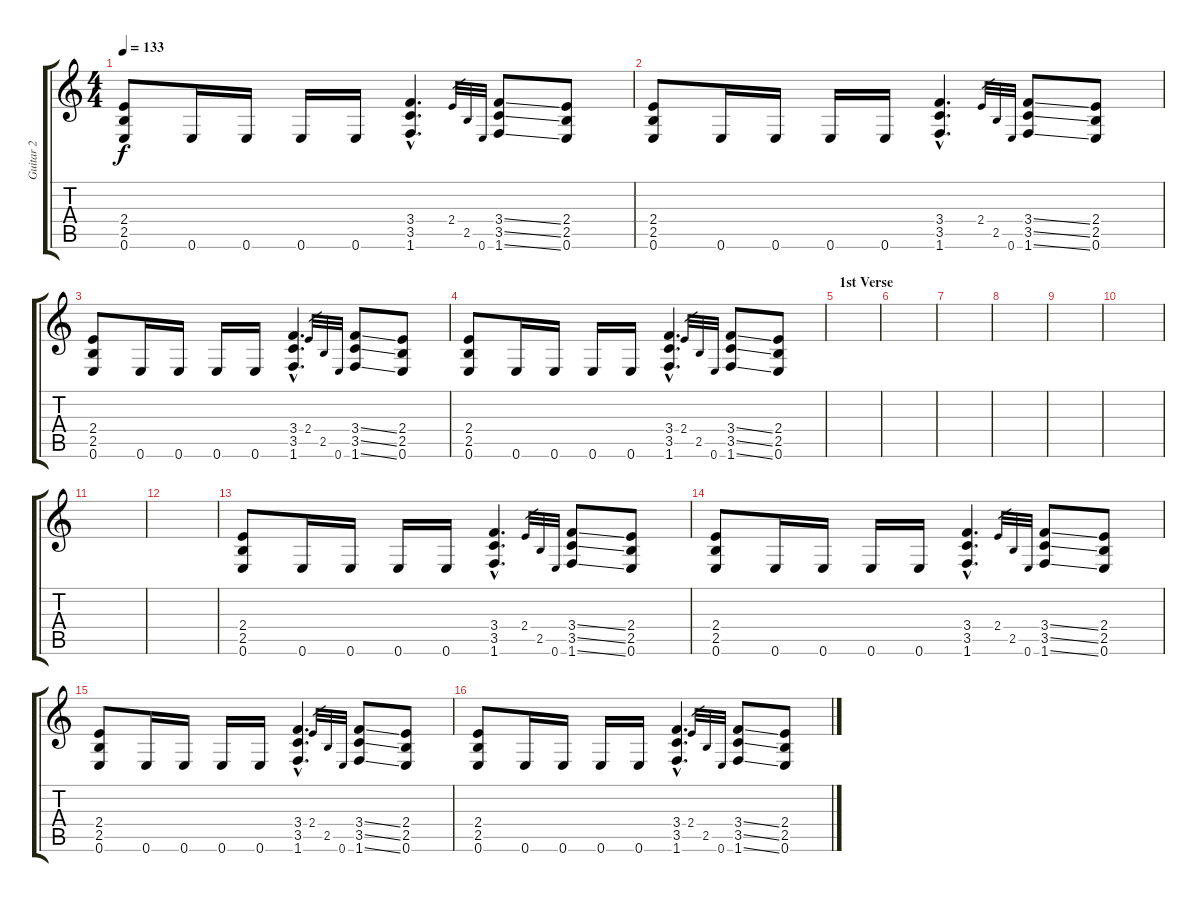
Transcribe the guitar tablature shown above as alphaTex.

\track ("Guitar 2" "Guitar 2") {instrument distortionguitar}
\staff {score tabs}
\tuning (E4 B3 G3 D3 A2 E2) {hide}
\ts (4 4)
\tempo 133
\clef g2
\ks c
(2.4 2.5 0.6).8{dy f} 0.6.16 0.6.16 0.6.16 0.6.16 (3.4{hac} 3.5{hac} 1.6{hac}).4{d} 2.4.32{gr} 2.5.32{gr} 0.6.32{gr} (3.4{ss} 3.5{ss} 1.6{ss}).8 (2.4 2.5 0.6).8 |
(2.4 2.5 0.6).8 0.6.16 0.6.16 0.6.16 0.6.16 (3.4{hac} 3.5{hac} 1.6{hac}).4{d} 2.4.32{gr} 2.5.32{gr} 0.6.32{gr} (3.4{ss} 3.5{ss} 1.6{ss}).8 (2.4 2.5 0.6).8 |
(2.4 2.5 0.6).8 0.6.16 0.6.16 0.6.16 0.6.16 (3.4{hac} 3.5{hac} 1.6{hac}).4{d} 2.4.32{gr} 2.5.32{gr} 0.6.32{gr} (3.4{ss} 3.5{ss} 1.6{ss}).8 (2.4 2.5 0.6).8 |
(2.4 2.5 0.6).8 0.6.16 0.6.16 0.6.16 0.6.16 (3.4{hac} 3.5{hac} 1.6{hac}).4{d} 2.4.32{gr} 2.5.32{gr} 0.6.32{gr} (3.4{ss} 3.5{ss} 1.6{ss}).8 (2.4 2.5 0.6).8 |
\section ("" "1st Verse")
|
|
|
|
|
|
|
|
(2.4 2.5 0.6).8 0.6.16 0.6.16 0.6.16 0.6.16 (3.4{hac} 3.5{hac} 1.6{hac}).4{d} 2.4.32{gr} 2.5.32{gr} 0.6.32{gr} (3.4{ss} 3.5{ss} 1.6{ss}).8 (2.4 2.5 0.6).8 |
(2.4 2.5 0.6).8 0.6.16 0.6.16 0.6.16 0.6.16 (3.4{hac} 3.5{hac} 1.6{hac}).4{d} 2.4.32{gr} 2.5.32{gr} 0.6.32{gr} (3.4{ss} 3.5{ss} 1.6{ss}).8 (2.4 2.5 0.6).8 |
(2.4 2.5 0.6).8 0.6.16 0.6.16 0.6.16 0.6.16 (3.4{hac} 3.5{hac} 1.6{hac}).4{d} 2.4.32{gr} 2.5.32{gr} 0.6.32{gr} (3.4{ss} 3.5{ss} 1.6{ss}).8 (2.4 2.5 0.6).8 |
(2.4 2.5 0.6).8 0.6.16 0.6.16 0.6.16 0.6.16 (3.4{hac} 3.5{hac} 1.6{hac}).4{d} 2.4.32{gr} 2.5.32{gr} 0.6.32{gr} (3.4{ss} 3.5{ss} 1.6{ss}).8 (2.4 2.5 0.6).8
